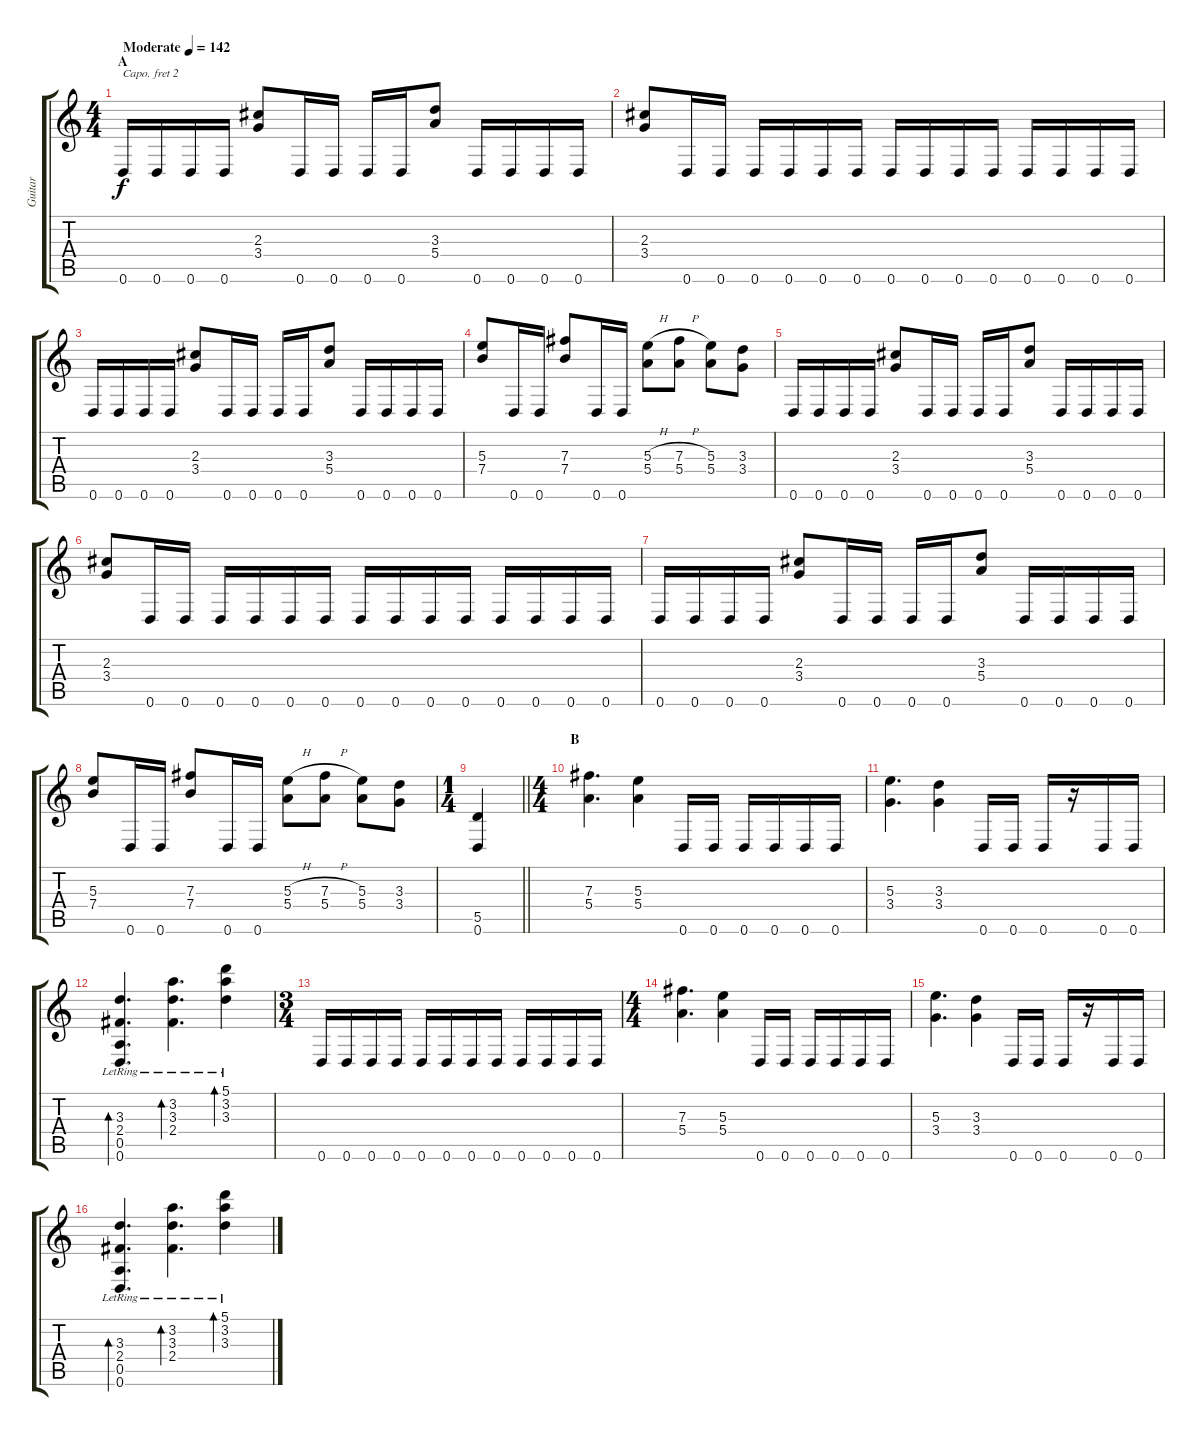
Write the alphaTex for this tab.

\track ("Guitar" "Guitar") {instrument distortionguitar}
\staff {score tabs}
\capo 2
\tuning (G4 E4 A3 D3 G2 C2) {hide}
\ts (4 4)
\section ("" "A")
\tempo (142 "Moderate")
\clef g2
\ks c
0.6.16{dy f instrument distortionguitar} 0.6.16 0.6.16 0.6.16 (2.3 3.4).8 0.6.16 0.6.16 0.6.16 0.6.16 (3.3 5.4).8 0.6.16 0.6.16 0.6.16 0.6.16 |
(2.3 3.4).8 0.6.16 0.6.16 0.6.16 0.6.16 0.6.16 0.6.16 0.6.16 0.6.16 0.6.16 0.6.16 0.6.16 0.6.16 0.6.16 0.6.16 |
0.6.16 0.6.16 0.6.16 0.6.16 (2.3 3.4).8 0.6.16 0.6.16 0.6.16 0.6.16 (3.3 5.4).8 0.6.16 0.6.16 0.6.16 0.6.16 |
(5.3 7.4).8 0.6.16 0.6.16 (7.3 7.4).8 0.6.16 0.6.16 (5.3{h} 5.4).8 (7.3{h} 5.4).8 (5.3 5.4).8 (3.3 3.4).8 |
0.6.16 0.6.16 0.6.16 0.6.16 (2.3 3.4).8 0.6.16 0.6.16 0.6.16 0.6.16 (3.3 5.4).8 0.6.16 0.6.16 0.6.16 0.6.16 |
(2.3 3.4).8 0.6.16 0.6.16 0.6.16 0.6.16 0.6.16 0.6.16 0.6.16 0.6.16 0.6.16 0.6.16 0.6.16 0.6.16 0.6.16 0.6.16 |
0.6.16 0.6.16 0.6.16 0.6.16 (2.3 3.4).8 0.6.16 0.6.16 0.6.16 0.6.16 (3.3 5.4).8 0.6.16 0.6.16 0.6.16 0.6.16 |
(5.3 7.4).8 0.6.16 0.6.16 (7.3 7.4).8 0.6.16 0.6.16 (5.3{h} 5.4).8 (7.3{h} 5.4).8 (5.3 5.4).8 (3.3 3.4).8 |
\ts (1 4)
\barLineRight lightlight
(5.5 0.6).4 |
\ts (4 4)
\section ("" "B")
(7.3 5.4).4{d} (5.3 5.4).4 0.6.16 0.6.16 0.6.16 0.6.16 0.6.16 0.6.16 |
(5.3 3.4).4{d} (3.3 3.4).4 0.6.16 0.6.16 0.6.16 r.16 0.6.16 0.6.16 |
(3.3{lr} 2.4{lr} 0.5{lr} 0.6{lr}).4{d bd 60} (3.2{lr} 3.3{lr} 2.4{lr}).4{d bd 60} (5.1{lr} 3.2{lr} 3.3{lr}).4{bd 60} |
\ts (3 4)
0.6.16 0.6.16 0.6.16 0.6.16 0.6.16 0.6.16 0.6.16 0.6.16 0.6.16 0.6.16 0.6.16 0.6.16 |
\ts (4 4)
(7.3 5.4).4{d} (5.3 5.4).4 0.6.16 0.6.16 0.6.16 0.6.16 0.6.16 0.6.16 |
(5.3 3.4).4{d} (3.3 3.4).4 0.6.16 0.6.16 0.6.16 r.16 0.6.16 0.6.16 |
(3.3{lr} 2.4{lr} 0.5{lr} 0.6{lr}).4{d bd 60} (3.2{lr} 3.3{lr} 2.4{lr}).4{d bd 60} (5.1{lr} 3.2{lr} 3.3{lr}).4{bd 60}
